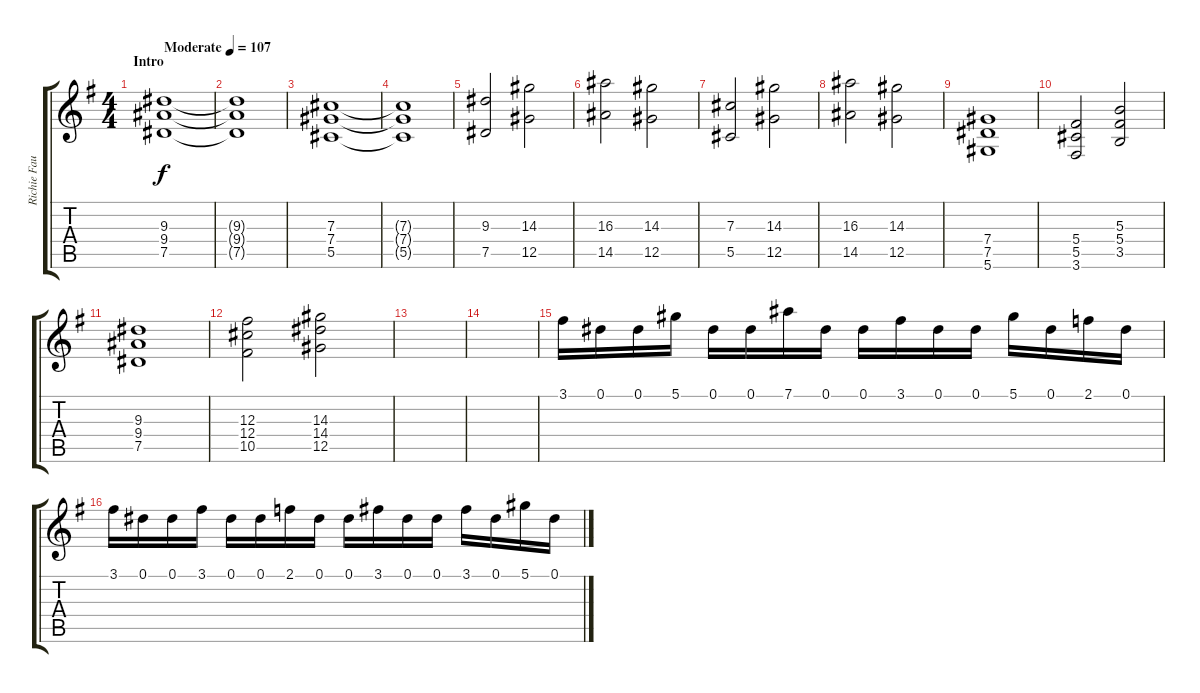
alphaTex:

\track ("Richie Faulkner" "Richie Fau") {instrument overdrivenguitar}
\staff {score tabs}
\tuning (Eb4 Bb3 Gb3 Db3 Ab2 Eb2) {hide}
\ts (4 4)
\section ("" "Intro")
\tempo (107 "Moderate")
\clef g2
\ks eminor
(9.3 9.4 7.5).1{dy f instrument overdrivenguitar} |
(9.3{t} 9.4{t} 7.5{t}).1 |
(7.3 7.4 5.5).1 |
(7.3{t} 7.4{t} 5.5{t}).1 |
(9.3 7.5).2 (14.3 12.5).2 |
(16.3 14.5).2 (14.3 12.5).2 |
(7.3 5.5).2 (14.3 12.5).2 |
(16.3 14.5).2 (14.3 12.5).2 |
(7.4 7.5 5.6).1 |
(5.4 5.5 3.6).2 (5.3 5.4 3.5).2 |
(9.3 9.4 7.5).1 |
(12.3 12.4 10.5).2 (14.3 14.4 12.5).2 |
|
|
3.1.16{volume 13 instrument distortionguitar} 0.1.16 0.1.16 5.1.16 0.1.16 0.1.16 7.1.16 0.1.16 0.1.16 3.1.16 0.1.16 0.1.16 5.1.16 0.1.16 2.1.16 0.1.16 |
3.1.16 0.1.16 0.1.16 3.1.16 0.1.16 0.1.16 2.1.16 0.1.16 0.1.16 3.1.16 0.1.16 0.1.16 3.1.16 0.1.16 5.1.16 0.1.16
